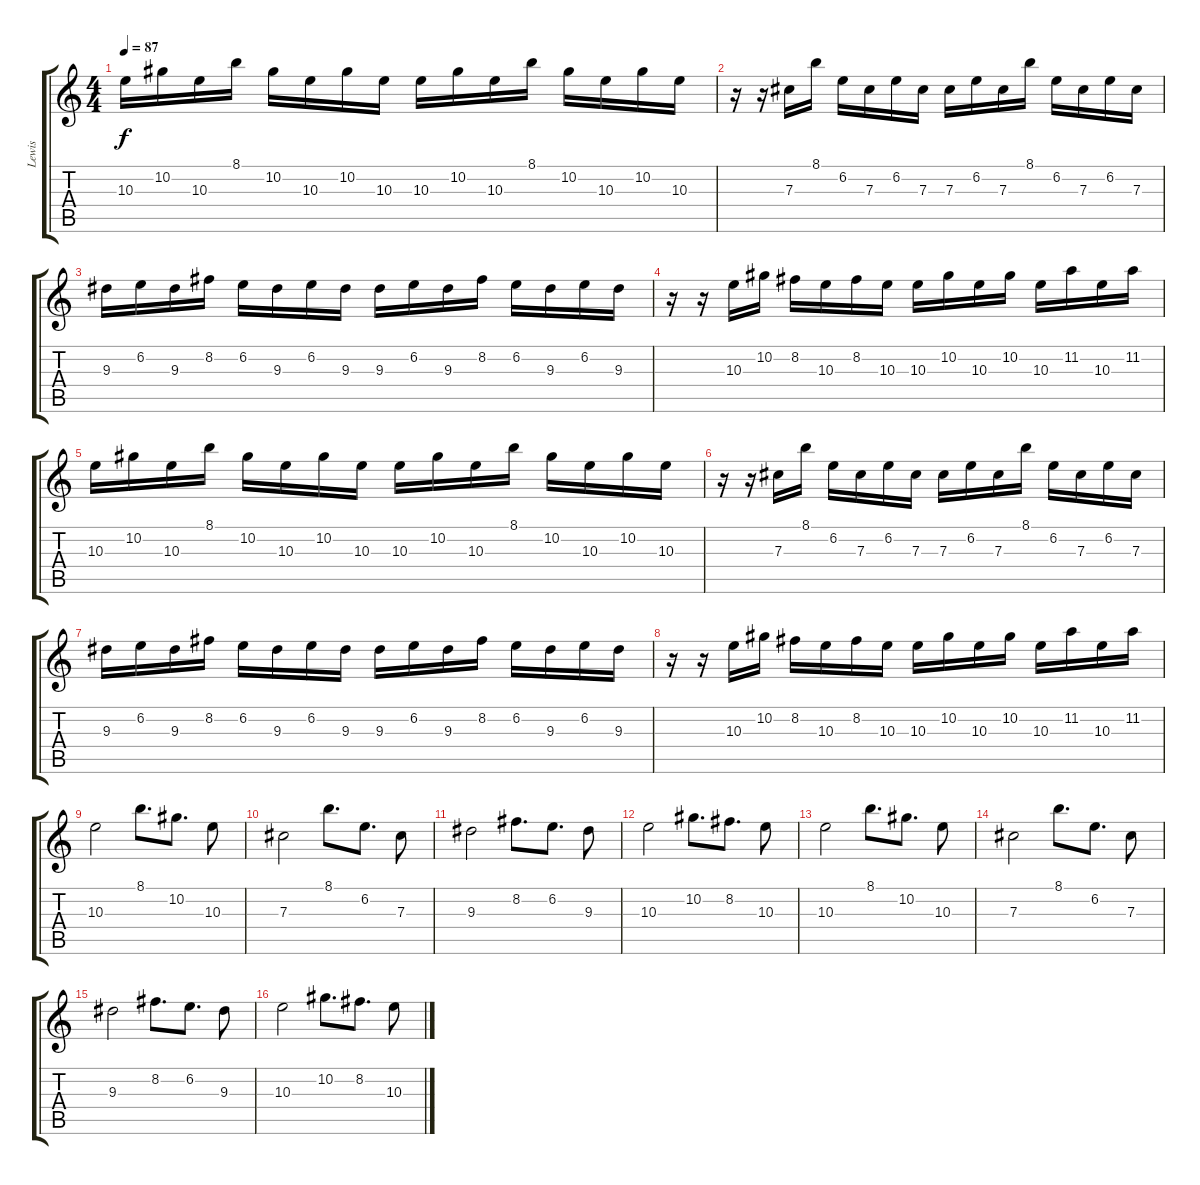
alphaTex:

\track ("Lewis" "Lewis") {instrument distortionguitar}
\staff {score tabs}
\tuning (Eb4 Bb3 Gb3 Db3 Ab2 Db2) {hide}
\ts (4 4)
\tempo 87
\clef g2
\ks c
10.3.16{dy f} 10.2.16 10.3.16 8.1.16 10.2.16 10.3.16 10.2.16 10.3.16 10.3.16 10.2.16 10.3.16 8.1.16 10.2.16 10.3.16 10.2.16 10.3.16 |
r.16 r.16 7.3.16 8.1.16 6.2.16 7.3.16 6.2.16 7.3.16 7.3.16 6.2.16 7.3.16 8.1.16 6.2.16 7.3.16 6.2.16 7.3.16 |
9.3.16 6.2.16 9.3.16 8.2.16 6.2.16 9.3.16 6.2.16 9.3.16 9.3.16 6.2.16 9.3.16 8.2.16 6.2.16 9.3.16 6.2.16 9.3.16 |
r.16 r.16 10.3.16 10.2.16 8.2.16 10.3.16 8.2.16 10.3.16 10.3.16 10.2.16 10.3.16 10.2.16 10.3.16 11.2.16 10.3.16 11.2.16 |
10.3.16 10.2.16 10.3.16 8.1.16 10.2.16 10.3.16 10.2.16 10.3.16 10.3.16 10.2.16 10.3.16 8.1.16 10.2.16 10.3.16 10.2.16 10.3.16 |
r.16 r.16 7.3.16 8.1.16 6.2.16 7.3.16 6.2.16 7.3.16 7.3.16 6.2.16 7.3.16 8.1.16 6.2.16 7.3.16 6.2.16 7.3.16 |
9.3.16 6.2.16 9.3.16 8.2.16 6.2.16 9.3.16 6.2.16 9.3.16 9.3.16 6.2.16 9.3.16 8.2.16 6.2.16 9.3.16 6.2.16 9.3.16 |
r.16 r.16 10.3.16 10.2.16 8.2.16 10.3.16 8.2.16 10.3.16 10.3.16 10.2.16 10.3.16 10.2.16 10.3.16 11.2.16 10.3.16 11.2.16 |
10.3.2 8.1.8{d} 10.2.8{d} 10.3.8 |
7.3.2 8.1.8{d} 6.2.8{d} 7.3.8 |
9.3.2 8.2.8{d} 6.2.8{d} 9.3.8 |
10.3.2 10.2.8{d} 8.2.8{d} 10.3.8 |
10.3.2 8.1.8{d} 10.2.8{d} 10.3.8 |
7.3.2 8.1.8{d} 6.2.8{d} 7.3.8 |
9.3.2 8.2.8{d} 6.2.8{d} 9.3.8 |
10.3.2 10.2.8{d} 8.2.8{d} 10.3.8
